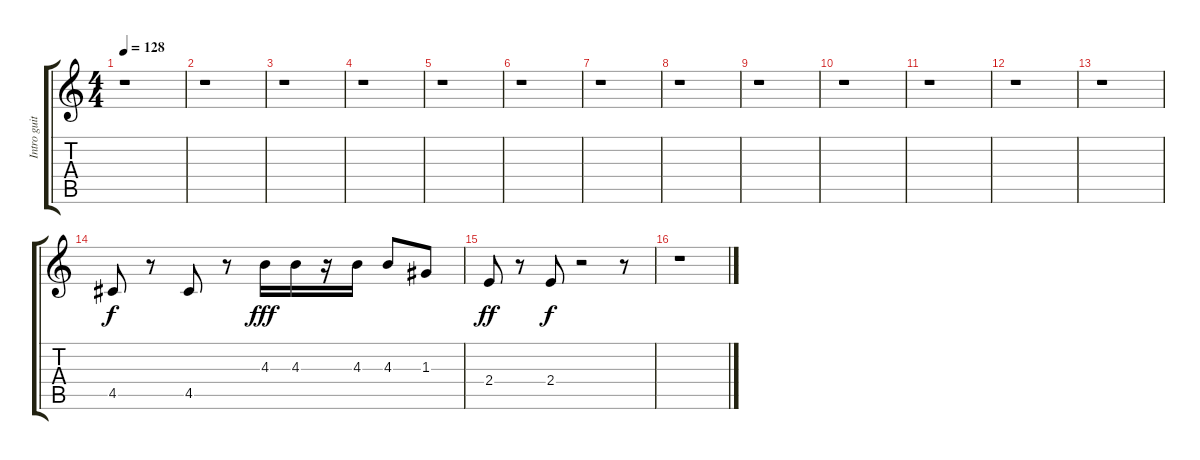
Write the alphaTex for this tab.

\track ("Intro guitar" "Intro guit") {instrument distortionguitar}
\staff {score tabs}
\tuning (E4 B3 G3 D3 A2 E2) {hide}
\ts (4 4)
\tempo 128
\clef g2
\ks c
r.1{dy mp} |
r.1 |
r.1 |
r.1 |
r.1 |
r.1 |
r.1 |
r.1 |
r.1 |
r.1 |
r.1 |
r.1 |
r.1 |
4.5.8{dy f} r.8 4.5.8 r.8 4.3.16{dy fff} 4.3.16 r.16 4.3.16 4.3.8 1.3.8 |
2.4.8{dy ff} r.8 2.4.8{dy f} r.2 r.8 |
r.1
